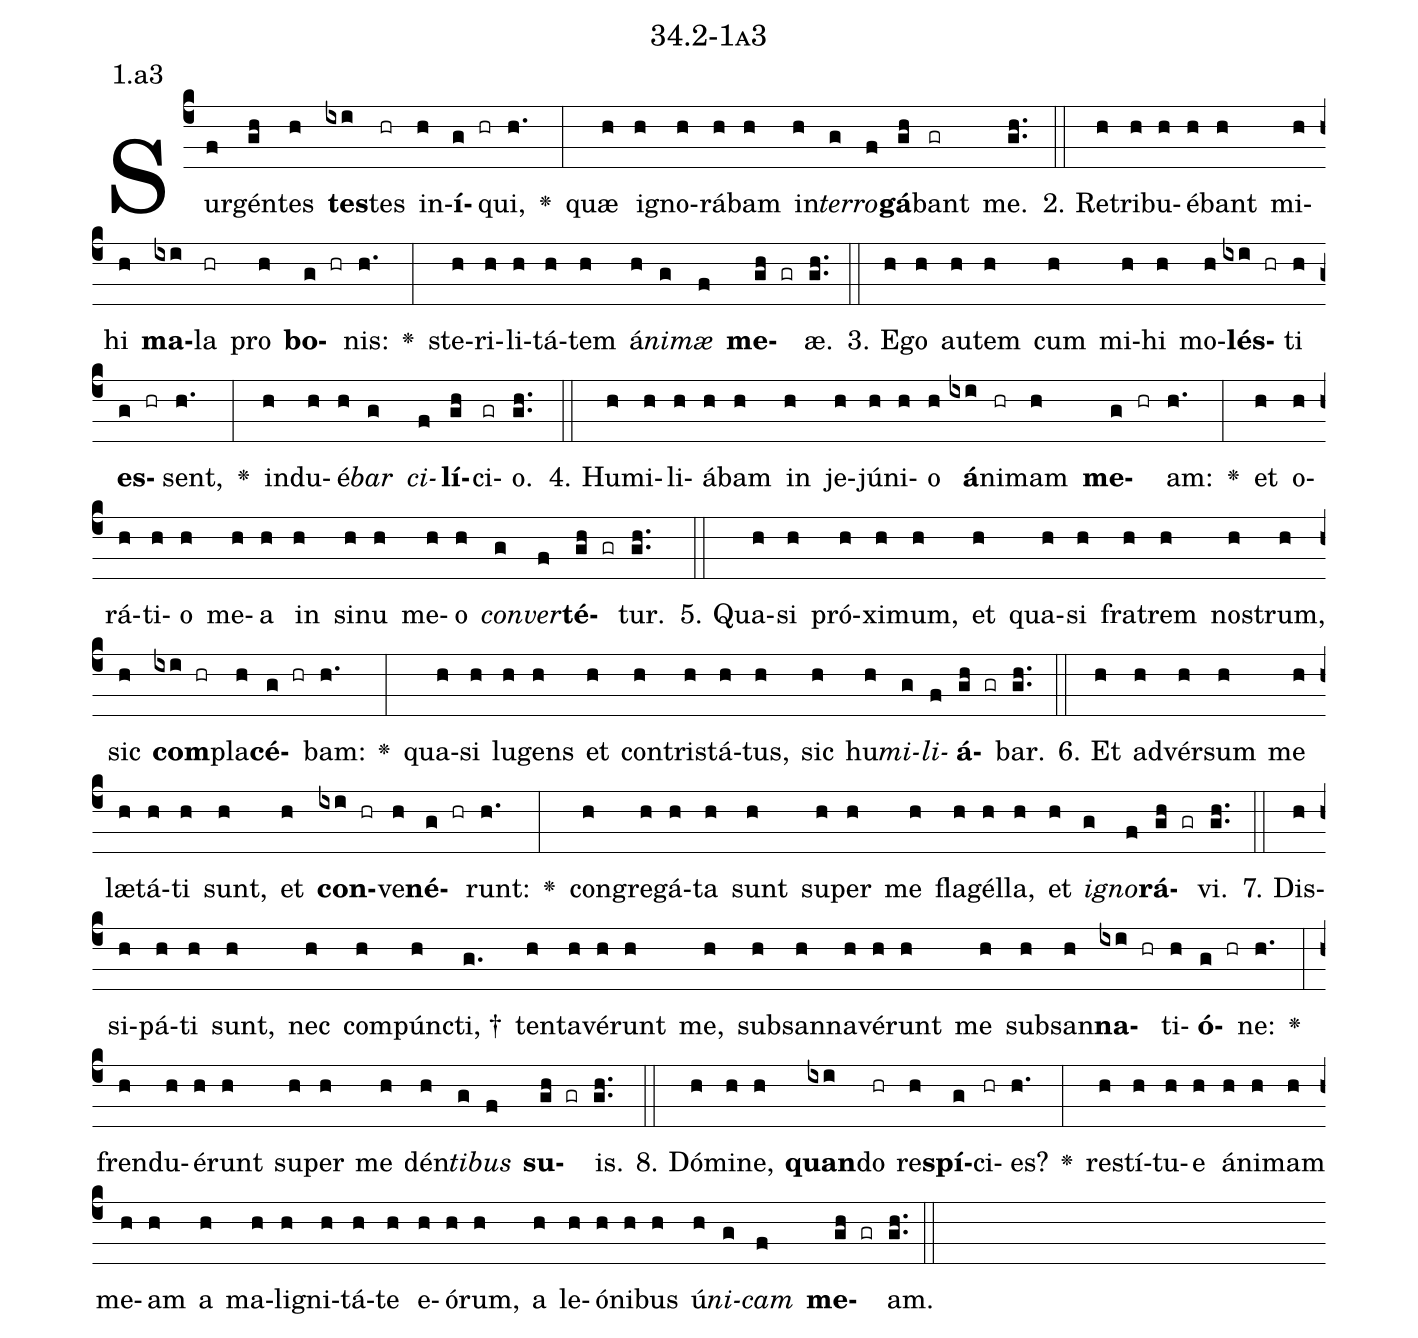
name: 34.2-1a3;
annotation: 1.a3;
%%
(c4)Sur(f)gén(gh)tes(h) <b>tes</b>(ixi)tes(hr) in(h)<b>í</b>(g hr)qui,(h.) <v>\greheightstar</v>(:) quæ(h) i(h)gno(h)rá(h)bam(h) in(h)<i>ter</i>(g)<i>ro</i>(f)<b>gá</b>(gh)bant(gr) me.(gh..) (::)
2. Re(h)tri(h)bu(h)é(h)bant(h) mi(h)hi(h) <b>ma</b>(ixi)la(hr) pro(h) <b>bo</b>(g hr)nis:(h.) <v>\greheightstar</v>(:) ste(h)ri(h)li(h)tá(h)tem(h) á(h)<i>ni</i>(g)<i>mæ</i>(f) <b>me</b>(gh gr)æ.(gh..) (::)
3. E(h)go(h) au(h)tem(h) cum(h) mi(h)hi(h) mo(h)<b>lés</b>(ixi hr)ti(h) <b>es</b>(g hr)sent,(h.) <v>\greheightstar</v>(:) ind(h)u(h)é(h)<i>bar</i>(g) <i>ci</i>(f)<b>lí</b>(gh)ci(gr)o.(gh..) (::)
4. Hu(h)mi(h)li(h)á(h)bam(h) in(h) je(h)jú(h)ni(h)o(h) <b>á</b>(ixi)ni(hr)mam(h) <b>me</b>(g hr)am:(h.) <v>\greheightstar</v>(:) et(h) o(h)rá(h)ti(h)o(h) me(h)a(h) in(h) si(h)nu(h) me(h)o(h) <i>con</i>(g)<i>ver</i>(f)<b>té</b>(gh gr)tur.(gh..) (::)
5. Qua(h)si(h) pró(h)xi(h)mum,(h) et(h) qua(h)si(h) fra(h)trem(h) nos(h)trum,(h) sic(h) <b>com</b>(ixi hr)pla(h)<b>cé</b>(g hr)bam:(h.) <v>\greheightstar</v>(:) qua(h)si(h) lu(h)gens(h) et(h) con(h)tris(h)tá(h)tus,(h) sic(h) hu(h)<i>mi</i>(g)<i>li</i>(f)<b>á</b>(gh gr)bar.(gh..) (::)
6. Et(h) ad(h)vér(h)sum(h) me(h) læ(h)tá(h)ti(h) sunt,(h) et(h) <b>con</b>(ixi hr)ve(h)<b>né</b>(g hr)runt:(h.) <v>\greheightstar</v>(:) con(h)gre(h)gá(h)ta(h) sunt(h) su(h)per(h) me(h) fla(h)gél(h)la,(h) et(h) <i>i</i>(g)<i>gno</i>(f)<b>rá</b>(gh gr)vi.(gh..) (::)
7. Dis(h)si(h)pá(h)ti(h) sunt,(h) nec(h) com(h)púnc(h)ti, †(g.) ten(h)ta(h)vé(h)runt(h) me,(h) sub(h)san(h)na(h)vé(h)runt(h) me(h) sub(h)san(h)<b>na</b>(ixi hr)ti(h)<b>ó</b>(g hr)ne:(h.) <v>\greheightstar</v>(:) fren(h)du(h)é(h)runt(h) su(h)per(h) me(h) dén(h)<i>ti</i>(g)<i>bus</i>(f) <b>su</b>(gh gr)is.(gh..) (::)
8. Dó(h)mi(h)ne,(h) <b>quan</b>(ixi)do(hr) re(h)<b>spí</b>(g)ci(hr)es?(h.) <v>\greheightstar</v>(:) re(h)stí(h)tu(h)e(h) á(h)ni(h)mam(h) me(h)am(h) a(h) ma(h)li(h)gni(h)tá(h)te(h) e(h)ó(h)rum,(h) a(h) le(h)ó(h)ni(h)bus(h) ú(h)<i>ni</i>(g)<i>cam</i>(f) <b>me</b>(gh gr)am.(gh..) (::)
